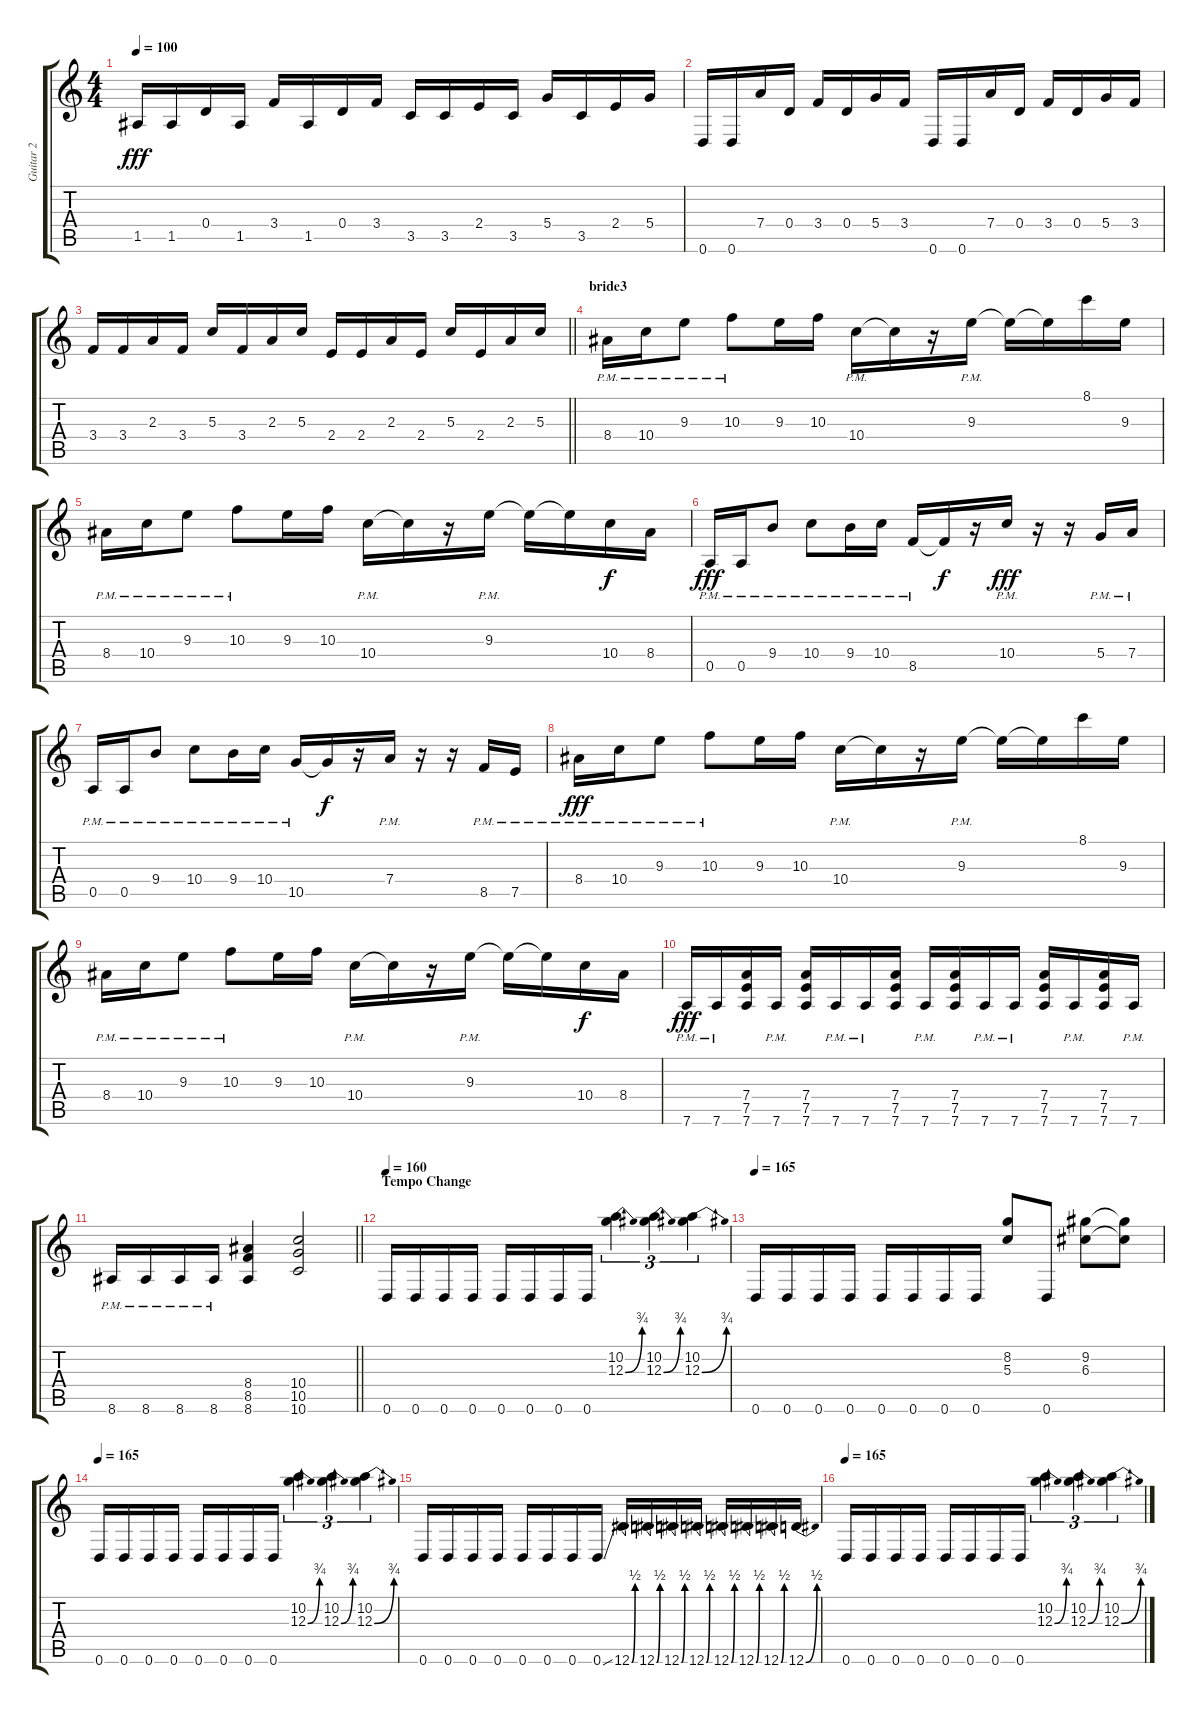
\track ("Guitar 2" "Guitar 2") {instrument distortionguitar}
\staff {score tabs}
\tuning (E4 B3 G3 D3 A2 D2) {hide}
\ts (4 4)
\tempo 100
\clef g2
\ks c
1.5.16{dy fff} 1.5.16 0.4.16 1.5.16 3.4.16 1.5.16 0.4.16 3.4.16 3.5.16 3.5.16 2.4.16 3.5.16 5.4.16 3.5.16 2.4.16 5.4.16 |
0.6.16 0.6.16 7.4.16 0.4.16 3.4.16 0.4.16 5.4.16 3.4.16 0.6.16 0.6.16 7.4.16 0.4.16 3.4.16 0.4.16 5.4.16 3.4.16 |
\barLineRight lightlight
3.4.16 3.4.16 2.3.16 3.4.16 5.3.16 3.4.16 2.3.16 5.3.16 2.4.16 2.4.16 2.3.16 2.4.16 5.3.16 2.4.16 2.3.16 5.3.16 |
\section ("" "bride3")
8.4{pm}.16{balance 12} 10.4{pm}.16 9.3{pm}.8 10.3{pm}.8 9.3.16 10.3.16 10.4{pm}.16{balance 3} 10.4{t}.16 r.16 9.3{pm}.16 9.3{t}.16 9.3{t}.16 8.1.16 9.3.16 |
8.4{pm}.16{balance 13} 10.4{pm}.16 9.3{pm}.8 10.3{pm}.8 9.3.16 10.3.16 10.4{pm}.16{balance 3} 10.4{t}.16 r.16 9.3{pm}.16 9.3{t}.16 9.3{t}.16 10.4.16{dy f} 8.4.16 |
0.5{pm}.16{dy fff balance 13} 0.5{pm}.16 9.4{pm}.8 10.4{pm}.8 9.4{pm}.16 10.4{pm}.16 8.5{pm}.16{balance 3} 8.5{t}.16{dy f} r.16 10.4{pm}.16{dy fff} r.16 r.16 5.4{pm}.16 7.4{pm}.16 |
0.5{pm}.16{balance 13} 0.5{pm}.16 9.4{pm}.8 10.4{pm}.8 9.4{pm}.16 10.4{pm}.16 10.5{pm}.16{balance 3} 10.5{t}.16{dy f} r.16 7.4{pm}.16 r.16 r.16 8.5{pm}.16 7.5{pm}.16 |
8.4{pm}.16{dy fff balance 13} 10.4{pm}.16 9.3{pm}.8 10.3{pm}.8 9.3.16 10.3.16 10.4{pm}.16{balance 3} 10.4{t}.16 r.16 9.3{pm}.16 9.3{t}.16 9.3{t}.16 8.1.16 9.3.16 |
8.4{pm}.16{balance 13} 10.4{pm}.16 9.3{pm}.8 10.3{pm}.8 9.3.16 10.3.16 10.4{pm}.16{balance 3} 10.4{t}.16 r.16 9.3{pm}.16 9.3{t}.16 9.3{t}.16 10.4.16{dy f} 8.4.16 |
7.6{pm}.16{dy fff} 7.6{pm}.16 (7.4 7.5 7.6).16 7.6{pm}.16 (7.4 7.5 7.6).16 7.6{pm}.16 7.6{pm}.16 (7.4 7.5 7.6).16 7.6{pm}.16 (7.4 7.5 7.6).16 7.6{pm}.16 7.6{pm}.16 (7.4 7.5 7.6).16 7.6{pm}.16 (7.4 7.5 7.6).16 7.6{pm}.16 |
\barLineRight lightlight
8.6{pm}.16 8.6{pm}.16 8.6{pm}.16 8.6{pm}.16 (8.4 8.5 8.6).4 (10.4 10.5 10.6).2 |
\section ("" "Tempo Change")
\tempo 160
0.6.16{volume 15} 0.6.16 0.6.16 0.6.16 0.6.16 0.6.16 0.6.16 0.6.16 (10.2 12.3{be (bend 0 0 60 3)}).4{tu (3 2)} (10.2 12.3{be (bend 0 0 60 3)}).4{tu (3 2)} (10.2 12.3{be (bend 0 0 60 3)}).4{tu (3 2)} |
\tempo 165
0.6.16 0.6.16 0.6.16 0.6.16 0.6.16 0.6.16 0.6.16 0.6.16 (8.2 5.3).8 0.6.8 (9.2 6.3).8 (9.2{t} 6.3{t}).8 |
\tempo 165
0.6.16 0.6.16 0.6.16 0.6.16 0.6.16 0.6.16 0.6.16 0.6.16 (10.2 12.3{be (bend 0 0 60 3)}).4{tu (3 2)} (10.2 12.3{be (bend 0 0 60 3)}).4{tu (3 2)} (10.2 12.3{be (bend 0 0 60 3)}).4{tu (3 2)} |
0.6.16 0.6.16 0.6.16 0.6.16 0.6.16 0.6.16 0.6.16 0.6{ss}.16 12.6{be (bend 0 0 60 2)}.16 12.6{be (bend 0 0 60 2)}.16 12.6{be (bend 0 0 60 2)}.16 12.6{be (bend 0 0 60 2)}.16 12.6{be (bend 0 0 60 2)}.16 12.6{be (bend 0 0 60 2)}.16 12.6{be (bend 0 0 60 2)}.16 12.6{be (bend 0 0 60 2)}.16 |
\tempo 165
0.6.16 0.6.16 0.6.16 0.6.16 0.6.16 0.6.16 0.6.16 0.6.16 (10.2 12.3{be (bend 0 0 60 3)}).4{tu (3 2)} (10.2 12.3{be (bend 0 0 60 3)}).4{tu (3 2)} (10.2 12.3{be (bend 0 0 60 3)}).4{tu (3 2)}
